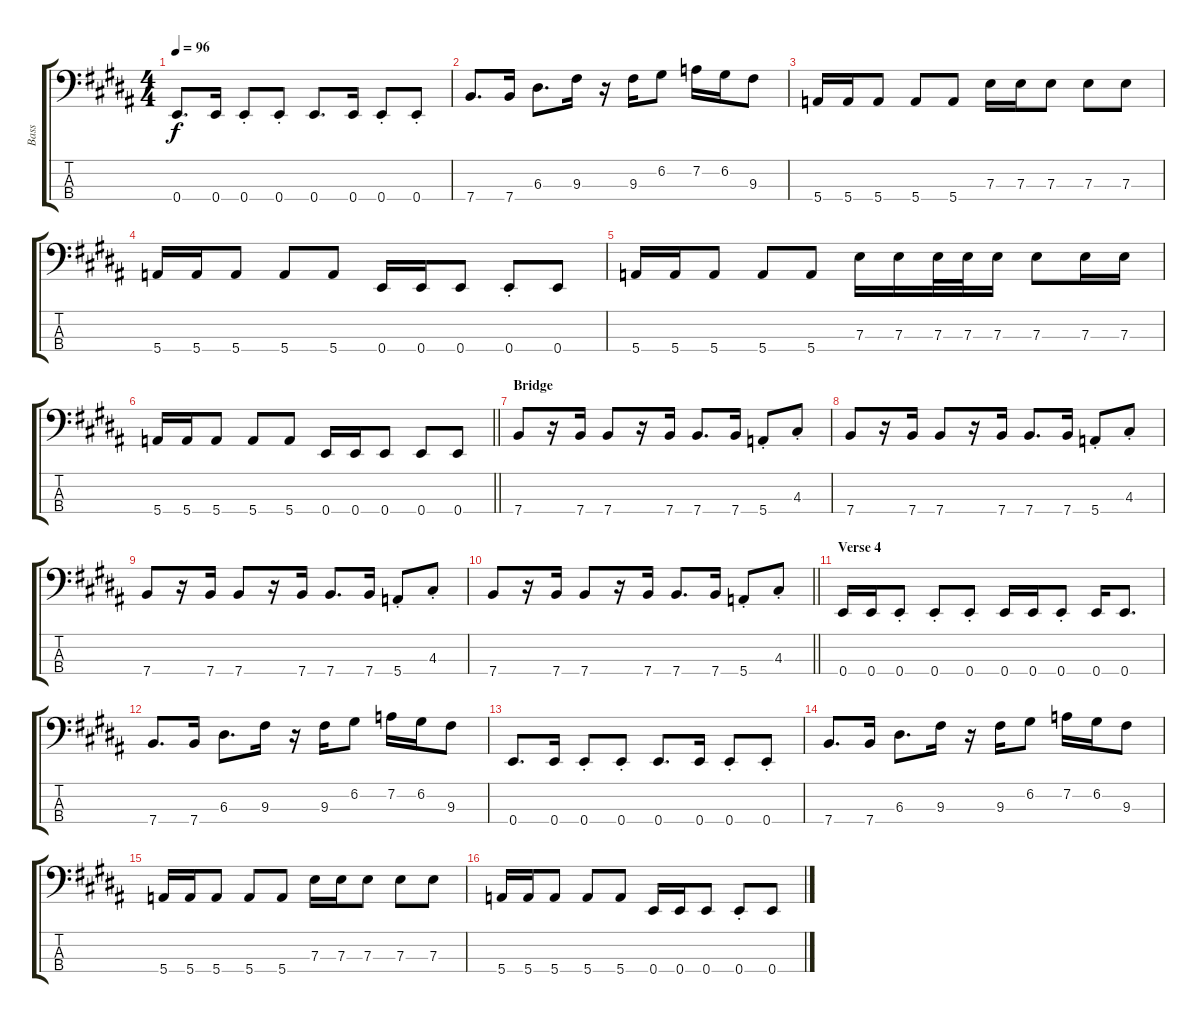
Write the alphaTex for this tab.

\track ("Bass" "Bass") {instrument electricbassfinger}
\staff {score tabs}
\tuning (G2 D2 A1 E1) {hide}
\ts (4 4)
\tempo 96
\clef f4
\ks b
0.4.8{d dy f} 0.4.16 0.4{st}.8 0.4{st}.8 0.4.8{d} 0.4.16 0.4{st}.8 0.4{st}.8 |
7.4.8{d} 7.4.16 6.3.8{d} 9.3.16 r.16 9.3.16 6.2.8 7.2.16 6.2.16 9.3.8 |
5.4.16 5.4.16 5.4.8 5.4.8 5.4.8 7.3.16 7.3.16 7.3.8 7.3.8 7.3.8 |
5.4.16 5.4.16 5.4.8 5.4.8 5.4.8 0.4.16 0.4.16 0.4.8 0.4{st}.8 0.4.8 |
5.4.16 5.4.16 5.4.8 5.4.8 5.4.8 7.3.16 7.3.16 7.3.32 7.3.32 7.3.16 7.3.8 7.3.16 7.3.16 |
\barLineRight lightlight
5.4.16 5.4.16 5.4.8 5.4.8 5.4.8 0.4.16 0.4.16 0.4.8 0.4.8 0.4.8 |
\section ("" "Bridge")
7.4.8 r.16 7.4.16 7.4.8 r.16 7.4.16 7.4.8{d} 7.4.16 5.4{st}.8 4.3{st}.8 |
7.4.8 r.16 7.4.16 7.4.8 r.16 7.4.16 7.4.8{d} 7.4.16 5.4{st}.8 4.3{st}.8 |
7.4.8 r.16 7.4.16 7.4.8 r.16 7.4.16 7.4.8{d} 7.4.16 5.4{st}.8 4.3{st}.8 |
\barLineRight lightlight
7.4.8 r.16 7.4.16 7.4.8 r.16 7.4.16 7.4.8{d} 7.4.16 5.4{st}.8 4.3{st}.8 |
\section ("" "Verse 4")
0.4.16 0.4.16 0.4{st}.8 0.4{st}.8 0.4{st}.8 0.4.16 0.4.16 0.4{st}.8 0.4.16 0.4.8{d} |
7.4.8{d} 7.4.16 6.3.8{d} 9.3.16 r.16 9.3.16 6.2.8 7.2.16 6.2.16 9.3.8 |
0.4.8{d} 0.4.16 0.4{st}.8 0.4{st}.8 0.4.8{d} 0.4.16 0.4{st}.8 0.4{st}.8 |
7.4.8{d} 7.4.16 6.3.8{d} 9.3.16 r.16 9.3.16 6.2.8 7.2.16 6.2.16 9.3.8 |
5.4.16 5.4.16 5.4.8 5.4.8 5.4.8 7.3.16 7.3.16 7.3.8 7.3.8 7.3.8 |
5.4.16 5.4.16 5.4.8 5.4.8 5.4.8 0.4.16 0.4.16 0.4.8 0.4{st}.8 0.4.8
